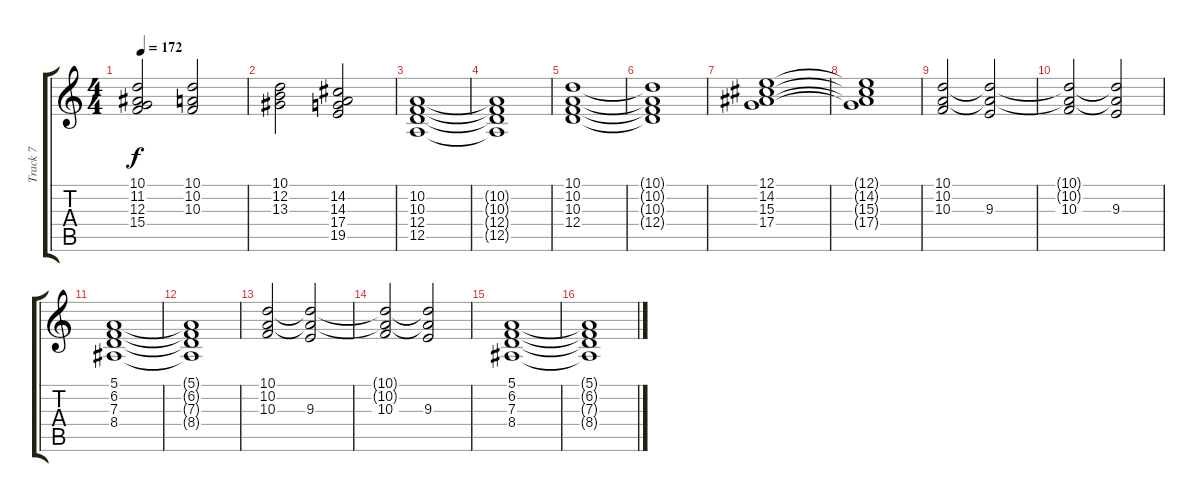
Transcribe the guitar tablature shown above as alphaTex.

\track ("Track 7" "Track 7") {instrument stringensemble1}
\staff {score tabs}
\tuning (E4 B3 G3 D3 A2 E2) {hide}
\ts (4 4)
\tempo 172
\clef g2
\ks c
(10.1 11.2 12.3 15.4).2{dy f} (10.1 10.2 10.3).2 |
(10.1 12.2 13.3).2 (14.2 14.3 17.4 19.5).2 |
(10.2 10.3 12.4 12.5).1 |
(10.2{t} 10.3{t} 12.4{t} 12.5{t}).1 |
(10.1 10.2 10.3 12.4).1 |
(10.1{t} 10.2{t} 10.3{t} 12.4{t}).1 |
(12.1 14.2 15.3 17.4).1 |
(12.1{t} 14.2{t} 15.3{t} 17.4{t}).1 |
(10.1 10.2 10.3).2 (10.1{t} 10.2{t} 9.3).2 |
(10.1{t} 10.2{t} 10.3).2 (10.1{t} 10.2{t} 9.3).2 |
(5.1 6.2 7.3 8.4).1 |
(5.1{t} 6.2{t} 7.3{t} 8.4{t}).1 |
(10.1 10.2 10.3).2 (10.1{t} 10.2{t} 9.3).2 |
(10.1{t} 10.2{t} 10.3).2 (10.1{t} 10.2{t} 9.3).2 |
(5.1 6.2 7.3 8.4).1 |
(5.1{t} 6.2{t} 7.3{t} 8.4{t}).1
